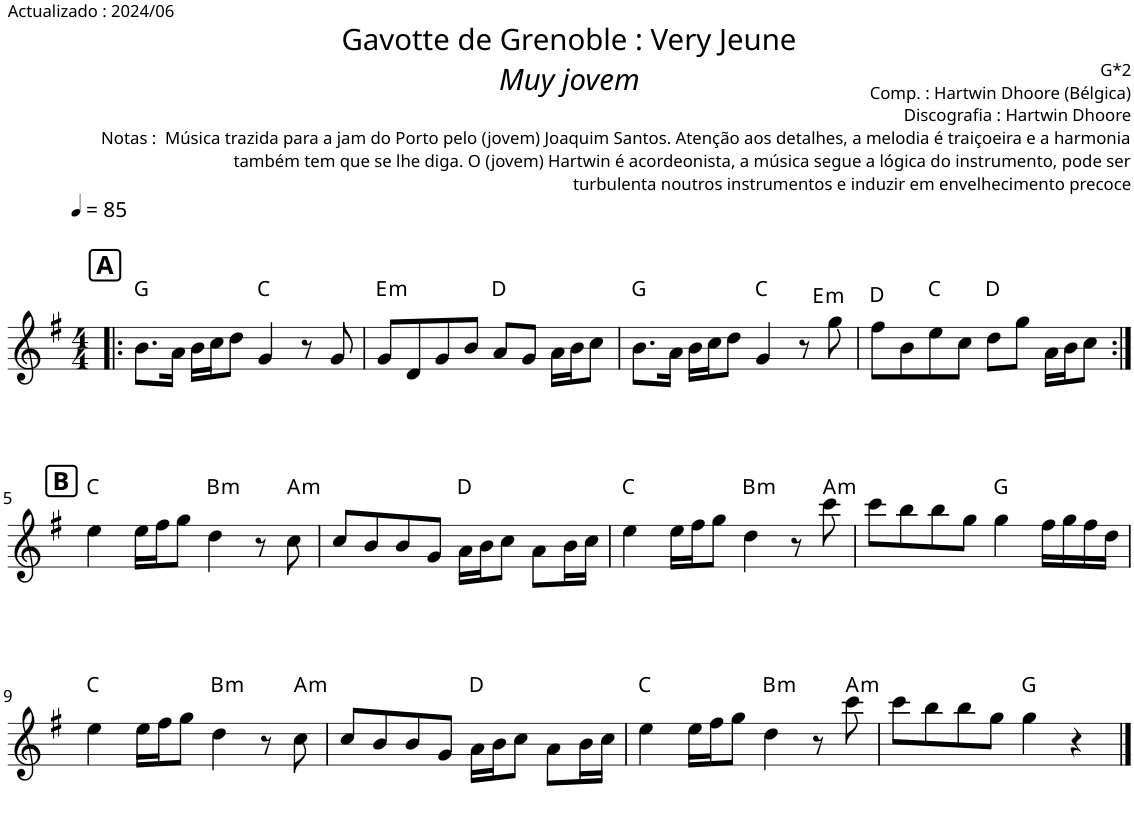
**kern	**harte
*part1	*part1
*staff1	*
*I"Фортепиано	*
*clefG2	*
*k[f#]	*
*M4/4	*
*MM85	*
!!LO:REH:place=s1:a:B:cj:fs=12:t=A
=1!|:	=1!|:
8.b\L	G:maj
16a\Jk	.
16b\LL	.
16cc\J	.
8dd\J	.
4g/	C:maj
8r	.
8g/	.
=2	=2
!	!LO:H:kt=m
8g/L	E:min
8d/	.
8g/	.
8b/J	.
8a/L	D:maj
8g/J	.
16a\LL	.
16b\J	.
8cc\J	.
=3	=3
8.b\L	G:maj
16a\Jk	.
16b\LL	.
16cc\J	.
8dd\J	.
4g/	C:maj
8r	.
!	!LO:H:kt=m
8gg\	E:min
=4	=4
8ff#\L	D:maj
8b\	.
8ee\	C:maj
8cc\J	.
8dd\L	D:maj
8gg\J	.
16a\LL	.
16b\J	.
8cc\J	.
!!LO:LB:g=z
!!LO:REH:place=s1:a:B:cj:fs=12:t=B
=5:|!	=5:|!
4ee\	C:maj
16ee\LL	.
16ff#\J	.
8gg\J	.
!	!LO:H:kt=m
4dd\	B:min
8r	.
!	!LO:H:kt=m
8cc\	A:min
=6	=6
8cc/L	.
8b/	.
8b/	.
8g/J	.
16a\LL	D:maj
16b\J	.
8cc\J	.
8a\L	.
16b\L	.
16cc\JJ	.
=7	=7
4ee\	C:maj
16ee\LL	.
16ff#\J	.
8gg\J	.
!	!LO:H:kt=m
4dd\	B:min
8r	.
!	!LO:H:kt=m
8ccc\	A:min
=8	=8
8ccc\L	.
8bb\	.
8bb\	.
8gg\J	.
4gg\	G:maj
16ff#\LL	.
16gg\	.
16ff#\	.
16dd\JJ	.
!!LO:LB:g=z
=9	=9
4ee\	C:maj
16ee\LL	.
16ff#\J	.
8gg\J	.
!	!LO:H:kt=m
4dd\	B:min
8r	.
!	!LO:H:kt=m
8cc\	A:min
=10	=10
8cc/L	.
8b/	.
8b/	.
8g/J	.
16a\LL	D:maj
16b\J	.
8cc\J	.
8a\L	.
16b\L	.
16cc\JJ	.
=11	=11
4ee\	C:maj
16ee\LL	.
16ff#\J	.
8gg\J	.
!	!LO:H:kt=m
4dd\	B:min
8r	.
!	!LO:H:kt=m
8ccc\	A:min
=12	=12
8ccc\L	.
8bb\	.
8bb\	.
8gg\J	.
4gg\	G:maj
4r	.
==	==
*-	*-
